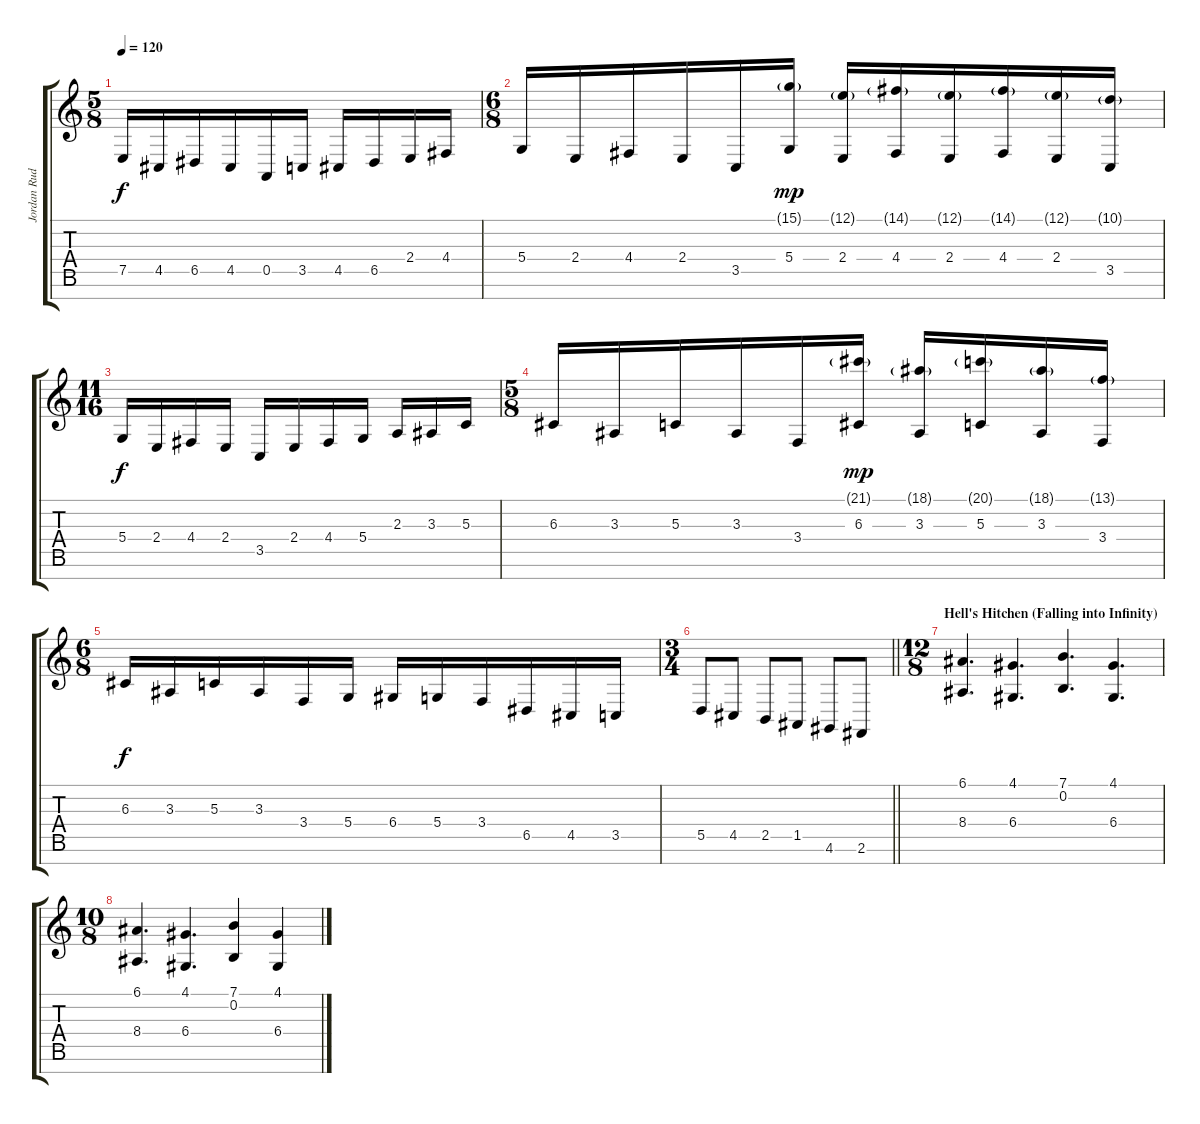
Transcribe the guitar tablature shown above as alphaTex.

\track ("Jordan Rudess Lead 1" "Jordan Rud") {instrument lead2sawtooth}
\staff {score tabs}
\tuning (E4 B3 G3 D3 A2 E2 B1) {hide}
\ts (5 8)
\tempo 120
\clef g2
\ks c
7.5.16{dy f} 4.5.16 6.5.16 4.5.16 0.5.16 3.5.16 4.5.16 6.5.16 2.4.16 4.4.16 |
\ts (6 8)
5.4.16 2.4.16 4.4.16 2.4.16 3.5.16 (15.1{g} 5.4).16{dy mp} (12.1{g} 2.4).16 (14.1{g} 4.4).16 (12.1{g} 2.4).16 (14.1{g} 4.4).16 (12.1{g} 2.4).16 (10.1{g} 3.5).16 |
\ts (11 16)
5.4.16{dy f} 2.4.16 4.4.16 2.4.16 3.5.16 2.4.16 4.4.16 5.4.16 2.3.16 3.3.16 5.3.16 |
\ts (5 8)
6.3.16 3.3.16 5.3.16 3.3.16 3.4.16 (21.1{g} 6.3).16{dy mp} (18.1{g} 3.3).16 (20.1{g} 5.3).16 (18.1{g} 3.3).16 (13.1{g} 3.4).16 |
\ts (6 8)
6.3.16{dy f} 3.3.16 5.3.16 3.3.16 3.4.16 5.4.16 6.4.16 5.4.16 3.4.16 6.5.16 4.5.16 3.5.16 |
\ts (3 4)
\barLineRight lightlight
5.5.8 4.5.8 2.5.8 1.5.8 4.6.8 2.6.8 |
\ts (12 8)
\section ("" "Hell's Hitchen (Falling into Infinity)")
(6.1 8.4).4{d instrument pad1newage} (4.1 6.4).4{d} (7.1 0.2).4{d} (4.1 6.4).4{d} |
\ts (10 8)
(6.1 8.4).4{d} (4.1 6.4).4{d} (7.1 0.2).4 (4.1 6.4).4
